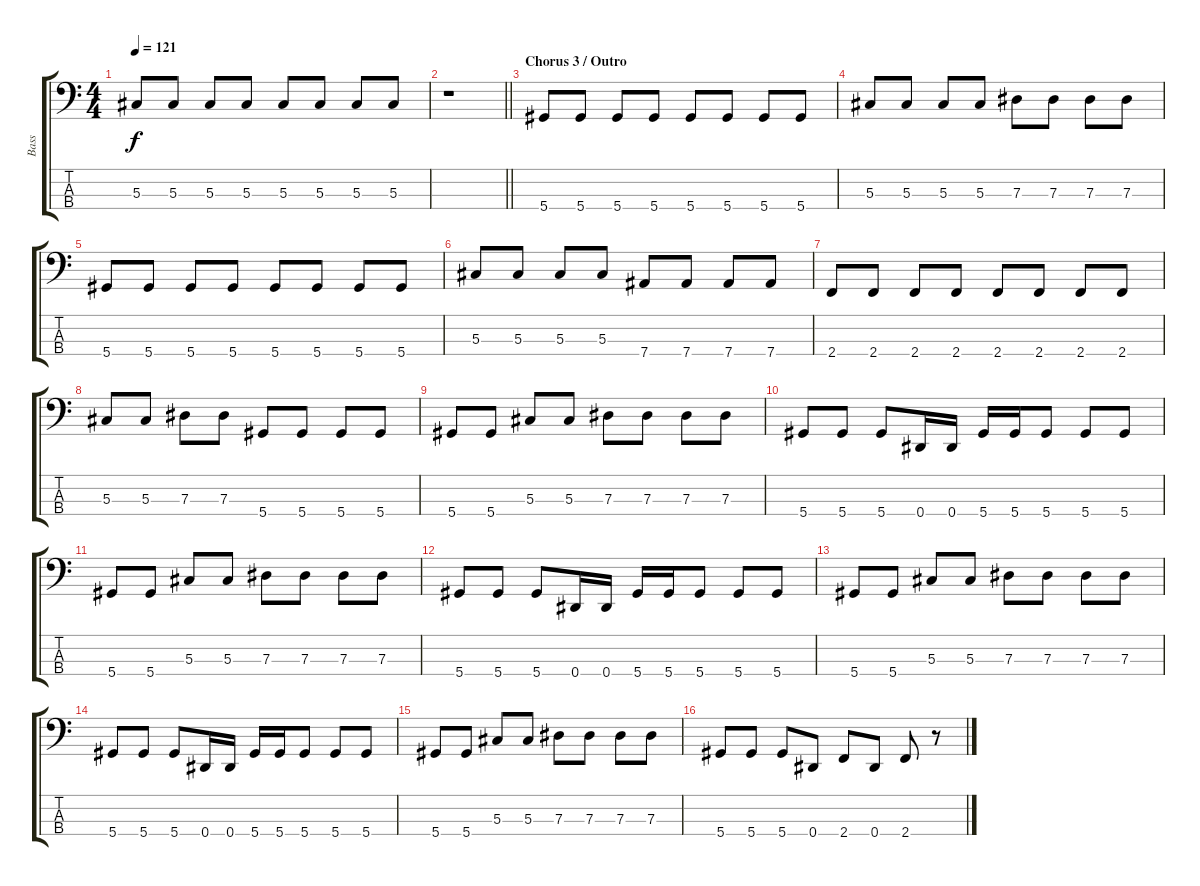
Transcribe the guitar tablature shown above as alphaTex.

\track ("Bass" "Bass") {instrument electricbassfinger}
\staff {score tabs}
\tuning (Gb2 Db2 Ab1 Eb1) {hide}
\ts (4 4)
\tempo 121
\clef f4
\ks c
5.3.8{dy f} 5.3.8 5.3.8 5.3.8 5.3.8 5.3.8 5.3.8 5.3.8 |
\barLineRight lightlight
r.1 |
\section ("" "Chorus 3 / Outro")
5.4.8 5.4.8 5.4.8 5.4.8 5.4.8 5.4.8 5.4.8 5.4.8 |
5.3.8 5.3.8 5.3.8 5.3.8 7.3.8 7.3.8 7.3.8 7.3.8 |
5.4.8 5.4.8 5.4.8 5.4.8 5.4.8 5.4.8 5.4.8 5.4.8 |
5.3.8 5.3.8 5.3.8 5.3.8 7.4.8 7.4.8 7.4.8 7.4.8 |
2.4.8 2.4.8 2.4.8 2.4.8 2.4.8 2.4.8 2.4.8 2.4.8 |
5.3.8 5.3.8 7.3.8 7.3.8 5.4.8 5.4.8 5.4.8 5.4.8 |
5.4.8 5.4.8 5.3.8 5.3.8 7.3.8 7.3.8 7.3.8 7.3.8 |
5.4.8 5.4.8 5.4.8 0.4.16 0.4.16 5.4.16 5.4.16 5.4.8 5.4.8 5.4.8 |
5.4.8 5.4.8 5.3.8 5.3.8 7.3.8 7.3.8 7.3.8 7.3.8 |
5.4.8 5.4.8 5.4.8 0.4.16 0.4.16 5.4.16 5.4.16 5.4.8 5.4.8 5.4.8 |
5.4.8 5.4.8 5.3.8 5.3.8 7.3.8 7.3.8 7.3.8 7.3.8 |
5.4.8 5.4.8 5.4.8 0.4.16 0.4.16 5.4.16 5.4.16 5.4.8 5.4.8 5.4.8 |
5.4.8 5.4.8 5.3.8 5.3.8 7.3.8 7.3.8 7.3.8 7.3.8 |
5.4.8 5.4.8 5.4.8 0.4.8 2.4.8 0.4.8 2.4.8 r.8
